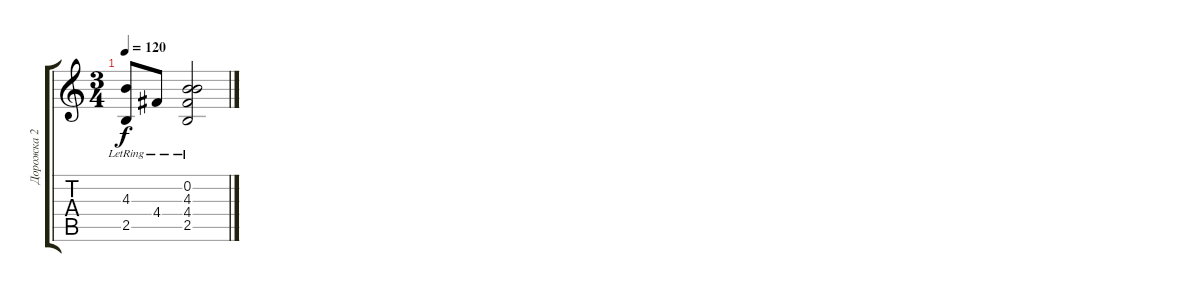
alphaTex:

\track ("Дорожка 2" "Дорожка 2") {instrument acousticguitarsteel}
\staff {score tabs}
\tuning (E4 B3 G3 D3 A2 E2) {hide}
\ts (3 4)
\tempo 120
\clef g2
\ks c
(4.3{lr} 2.5{lr}).8{dy f} 4.4{lr}.8 (0.2 4.3 4.4 2.5{lr}).2
